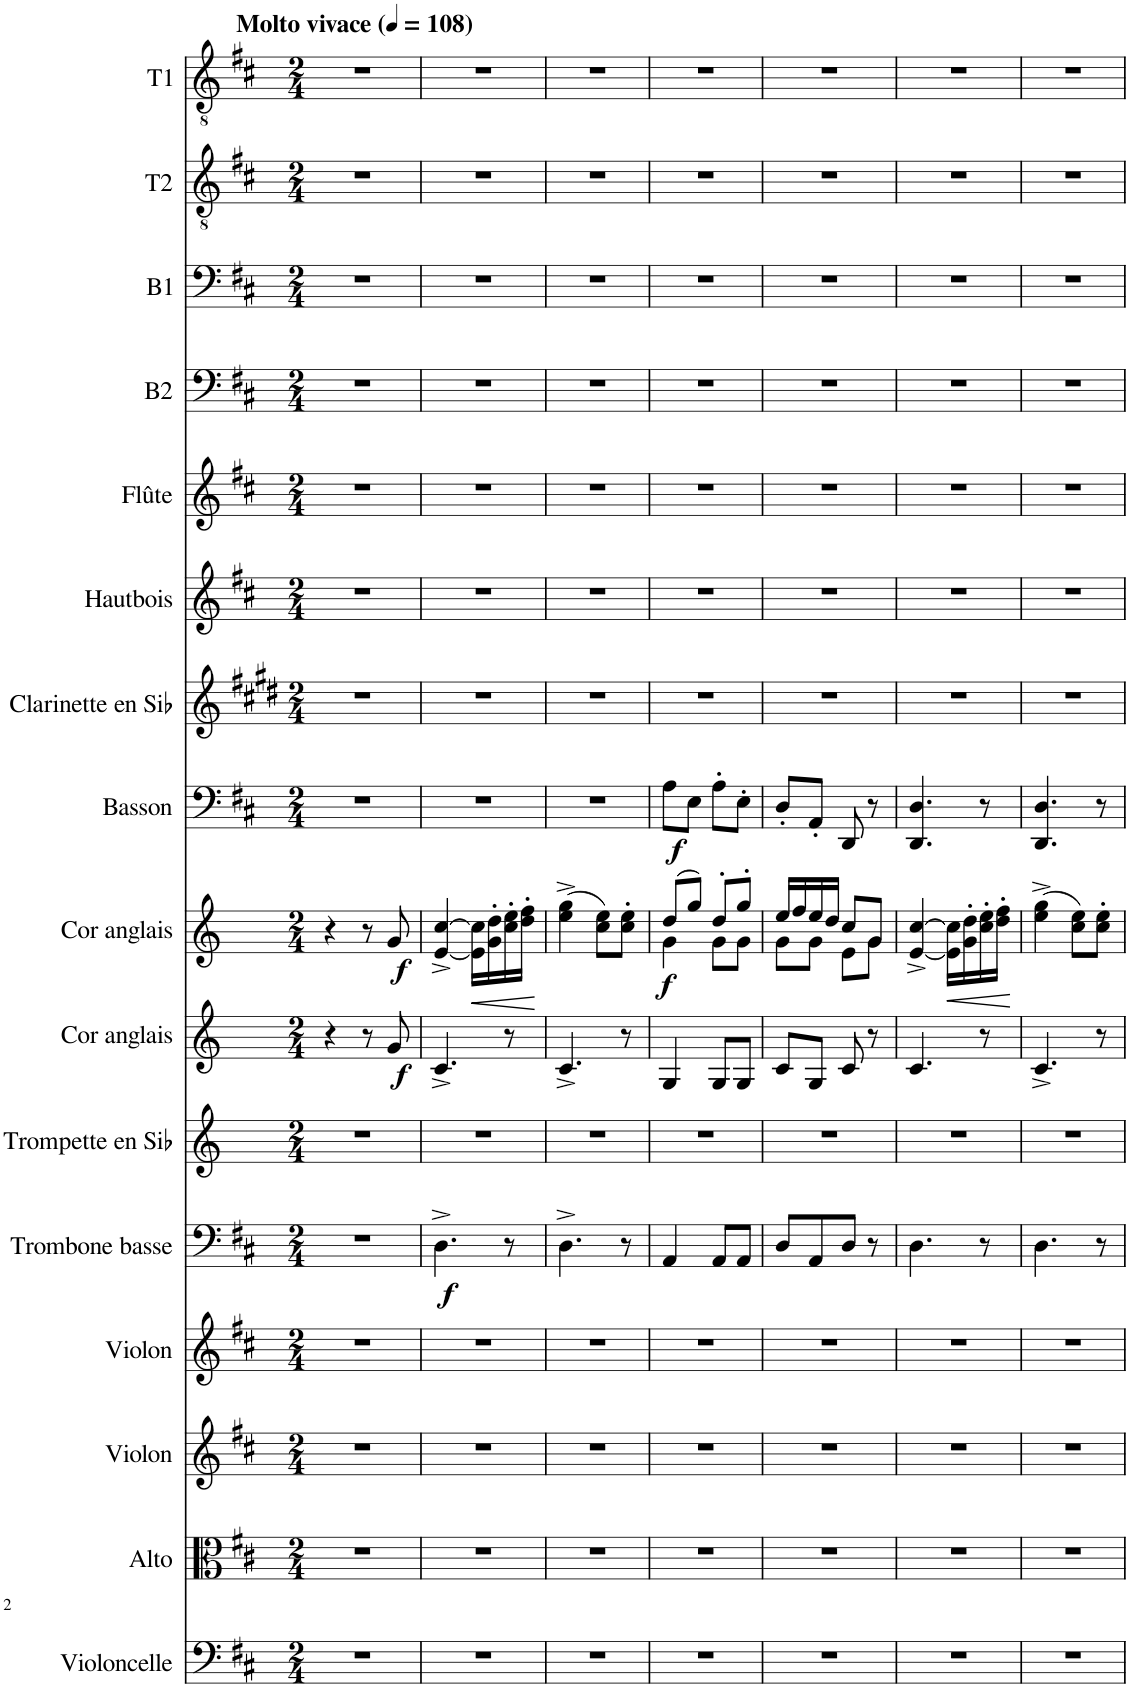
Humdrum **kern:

**kern	**dynam	**kern	**dynam	**kern	**dynam	**kern	**dynam
*part4	*part4	*part3	*part3	*part2	*part2	*part1	*part1
*staff4	*staff4	*staff3	*staff3	*staff2	*staff2	*staff1	*staff1
*I"Trombone basse	*	*I"Cor anglais	*	*I"Cor anglais	*	*I"Basson	*
*	*	*I'C. A.	*	*I'C. A.	*	*I'Bsn.	*
*clefF4	*	*clefG2	*	*clefG2	*	*clefF4	*
*	*	*Trd6c10	*	*Trd6c10	*	*	*
*k[f#c#]	*	*k[]	*	*k[]	*	*k[f#c#]	*
*M2/4	*	*M2/4	*	*M2/4	*	*M2/4	*
=1	=1	=1	=1	=1	=1	=1	=1
2r	.	4r	.	4r	.	2r	.
.	.	8r	.	8r	.	.	.
!	!	!	!LO:DY:b	!	!LO:DY:b	!	!
.	.	8g/	f	8g/	f	.	.
=2	=2	=2	=2	=2	=2	=2	=2
!	!LO:DY:b	!	!	!	!	!	!
4.D^\	f	4.c^/	.	[4e/^ [4cc/^	.	2r	.
!	!	!	!	!	!LO:HP:b	!	!
.	.	.	.	16e\] 16cc\]LL	<	.	.
.	.	.	.	16g\' 16dd\'	.	.	.
8r	.	8r	.	16cc\' 16ee\'	.	.	.
.	.	.	.	16dd\' 16ff\'JJ	.	.	.
.	.	.	.	.	[	.	.
=3	=3	=3	=3	=3	=3	=3	=3
4.D^\	.	4.c^/	.	(4ee\^ 4gg\^	.	2r	.
.	.	.	.	8cc\ 8ee\L)	.	.	.
8r	.	8r	.	8cc\' 8ee\'J	.	.	.
=4	=4	=4	=4	=4	=4	=4	=4
*	*	*	*	*^	*	*	*
!	!	!	!	!	!	!LO:DY:b	!	!LO:DY:b
4AA/	.	4G/	.	(8dd/L	4g\	f	8A\L	f
.	.	.	.	8gg/J)	.	.	8E\J	.
8AA/L	.	8G/L	.	8dd'/L	8g\L	.	8A'\L	.
8AA/J	.	8G/J	.	8gg'/J	8g\J	.	8E'\J	.
=5	=5	=5	=5	=5	=5	=5	=5	=5
8D/L	.	8c/L	.	16ee/LL	8g\L	.	8D'/L	.
.	.	.	.	16ff/	.	.	.	.
8AA/	.	8G/J	.	16ee/	8g\J	.	8AA'/J	.
.	.	.	.	16dd/JJ	.	.	.	.
8D/J	.	8c/	.	8cc/L	8e\L	.	8DD/	.
8r	.	8r	.	8g/J	8g\J	.	8r	.
*	*	*	*	*v	*v	*	*	*
=6	=6	=6	=6	=6	=6	=6	=6
4.D\	.	4.c/	.	[4e/^ [4cc/^	.	4.DD/ 4.D/	.
!	!	!	!	!	!LO:HP:b	!	!
.	.	.	.	16e\] 16cc\]LL	<	.	.
.	.	.	.	16g\' 16dd\'	.	.	.
8r	.	8r	.	16cc\' 16ee\'	.	8r	.
.	.	.	.	16dd\' 16ff\'JJ	.	.	.
.	.	.	.	.	[	.	.
=7	=7	=7	=7	=7	=7	=7	=7
4.D\	.	4.c^/	.	(4ee\^ 4gg\^	.	4.DD/ 4.D/	.
.	.	.	.	8cc\ 8ee\L)	.	.	.
8r	.	8r	.	8cc\' 8ee\'J	.	8r	.
=	=	=	=	=	=	=	=
*-	*-	*-	*-	*-	*-	*-	*-
